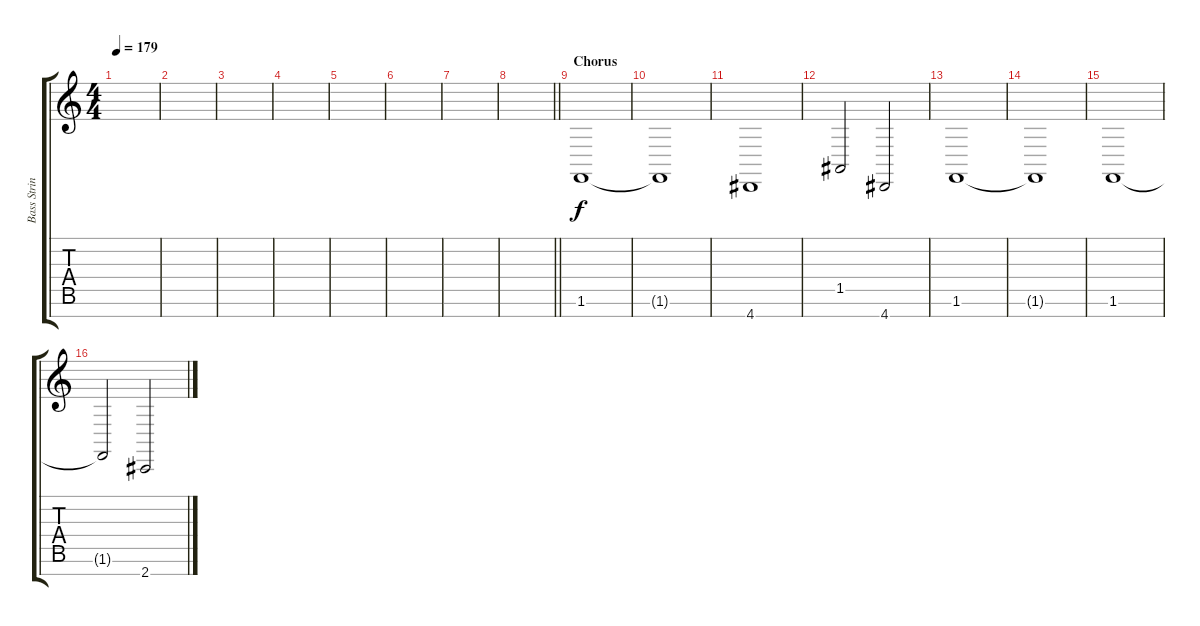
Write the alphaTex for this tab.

\track ("Bass Strings" "Bass Strin") {instrument stringensemble1}
\staff {score tabs}
\tuning (E4 B3 G3 D3 A2 E2 B1) {hide}
\ts (4 4)
\tempo 179
\clef g2
\ks c
|
|
|
|
|
|
|
\barLineRight lightlight
|
\section ("" "Chorus")
1.6.1{volume 16 instrument stringensemble2} |
1.6{t}.1 |
4.7.1 |
1.5.2 4.7.2 |
1.6.1 |
1.6{t}.1 |
1.6.1 |
1.6{t}.2 2.7.2
